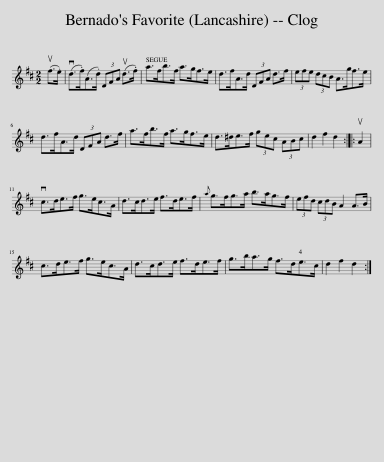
X:1
L:1/8
M:2/2
I:linebreak $
K:D
V:1 treble
V:1
 (uf>.e) | (vd>.f)(A>.d) (3DFA (ud>.f) | a>fb>f a>gf>e | d>fA>d (3DFA d>f | (3efe (3dcB A>gf>e |$ %5
 d>fA>d (3DFA d>f | a>fb>f a>gf>e | d>^de>f (3gec (3ABc | d2 f2 d2 :: uA2 |$ %10
 vc>de>f g>ec>A | d>cd>e f>de>f |{a} g>fg>a b>ag>f | (3efd (3cdB A2 A>B |$ c>de>f g>ec>A | %15
 d>cd>e f>de>f | g>ba>g f>de>c | d2 f2 d2 :| %18
